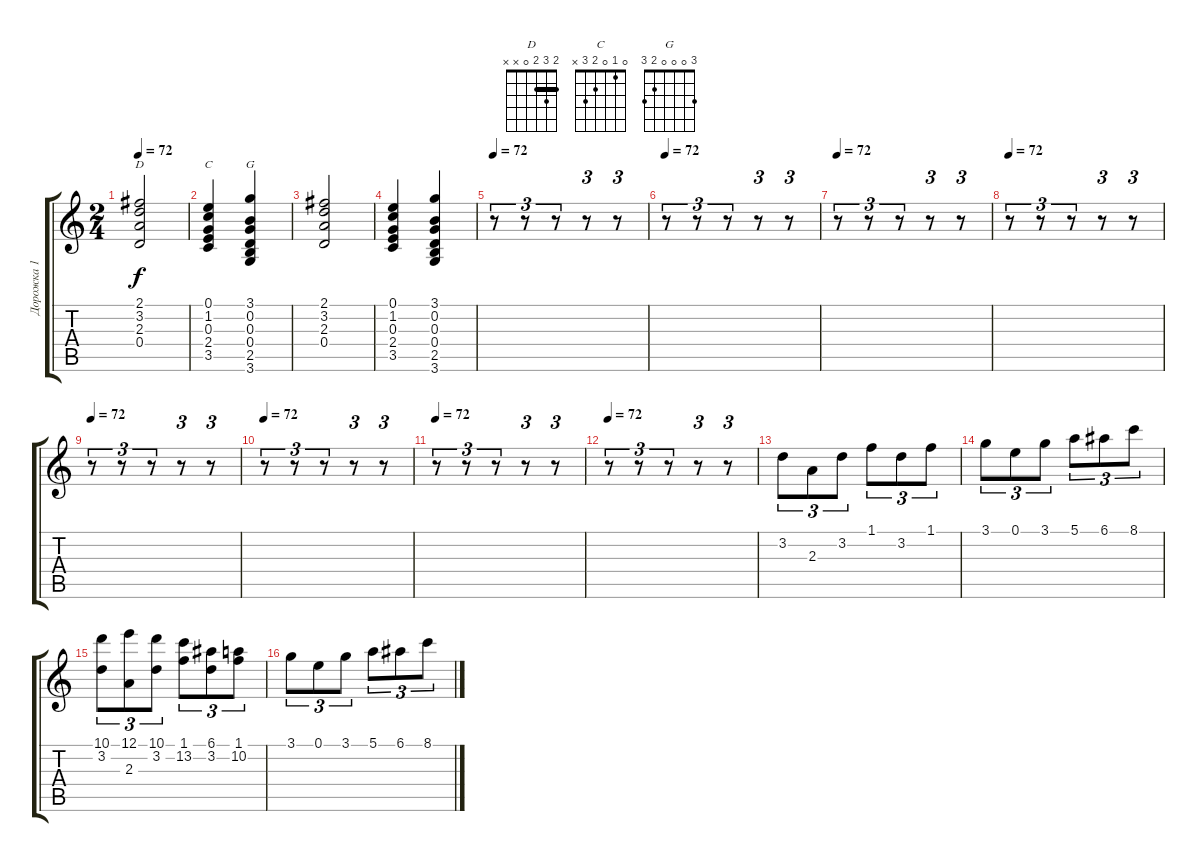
\track ("Дорожка 1" "Дорожка 1") {instrument acousticguitarsteel}
\staff {score tabs}
\tuning (E4 B3 G3 D3 A2 E2) {hide}
\chord ("D" 2 3 2 0 x x) {barre 2}
\chord ("C" 0 1 0 2 3 x)
\chord ("G" 3 0 0 0 2 3)
\ts (2 4)
\tempo 72
\clef g2
\ks c
(2.1 3.2 2.3 0.4).2{ch "D" dy f} |
(0.1 1.2 0.3 2.4 3.5).4{ch "C" volume 10 instrument acousticguitarsteel} (3.1 0.2 0.3 0.4 2.5 3.6).4{ch "G"} |
(2.1 3.2 2.3 0.4).2 |
(0.1 1.2 0.3 2.4 3.5).4 (3.1 0.2 0.3 0.4 2.5 3.6).4 |
\tempo 72
r.8{tu (3 2) volume 7 balance 8 instrument acousticguitarsteel} r.8{tu (3 2)} r.8{tu (3 2)} r.8{tu (3 2)} r.8{tu (3 2)} |
\tempo 72
r.8{tu (3 2) volume 7 balance 8 instrument acousticguitarsteel} r.8{tu (3 2)} r.8{tu (3 2)} r.8{tu (3 2)} r.8{tu (3 2)} |
\tempo 72
r.8{tu (3 2) volume 7 balance 8 instrument acousticguitarsteel} r.8{tu (3 2)} r.8{tu (3 2)} r.8{tu (3 2)} r.8{tu (3 2)} |
\tempo 72
r.8{tu (3 2) volume 7 balance 8 instrument acousticguitarsteel} r.8{tu (3 2)} r.8{tu (3 2)} r.8{tu (3 2)} r.8{tu (3 2)} |
\tempo 72
r.8{tu (3 2) volume 7 balance 8 instrument acousticguitarsteel} r.8{tu (3 2)} r.8{tu (3 2)} r.8{tu (3 2)} r.8{tu (3 2)} |
\tempo 72
r.8{tu (3 2) volume 7 balance 8 instrument acousticguitarsteel} r.8{tu (3 2)} r.8{tu (3 2)} r.8{tu (3 2)} r.8{tu (3 2)} |
\tempo 72
r.8{tu (3 2) volume 7 balance 8 instrument acousticguitarsteel} r.8{tu (3 2)} r.8{tu (3 2)} r.8{tu (3 2)} r.8{tu (3 2)} |
\tempo 72
r.8{tu (3 2) volume 7 balance 8 instrument acousticguitarsteel} r.8{tu (3 2)} r.8{tu (3 2)} r.8{tu (3 2)} r.8{tu (3 2)} |
3.2.8{tu (3 2)} 2.3.8{tu (3 2)} 3.2.8{tu (3 2)} 1.1.8{tu (3 2)} 3.2.8{tu (3 2)} 1.1.8{tu (3 2)} |
3.1.8{tu (3 2) volume 10 instrument acousticguitarsteel} 0.1.8{tu (3 2)} 3.1.8{tu (3 2)} 5.1.8{tu (3 2)} 6.1.8{tu (3 2)} 8.1.8{tu (3 2)} |
(10.1 3.2).8{tu (3 2)} (12.1 2.3).8{tu (3 2)} (10.1 3.2).8{tu (3 2)} (1.1 13.2).8{tu (3 2)} (6.1 3.2).8{tu (3 2)} (1.1 10.2).8{tu (3 2)} |
3.1.8{tu (3 2)} 0.1.8{tu (3 2)} 3.1.8{tu (3 2)} 5.1.8{tu (3 2)} 6.1.8{tu (3 2)} 8.1.8{tu (3 2)}
